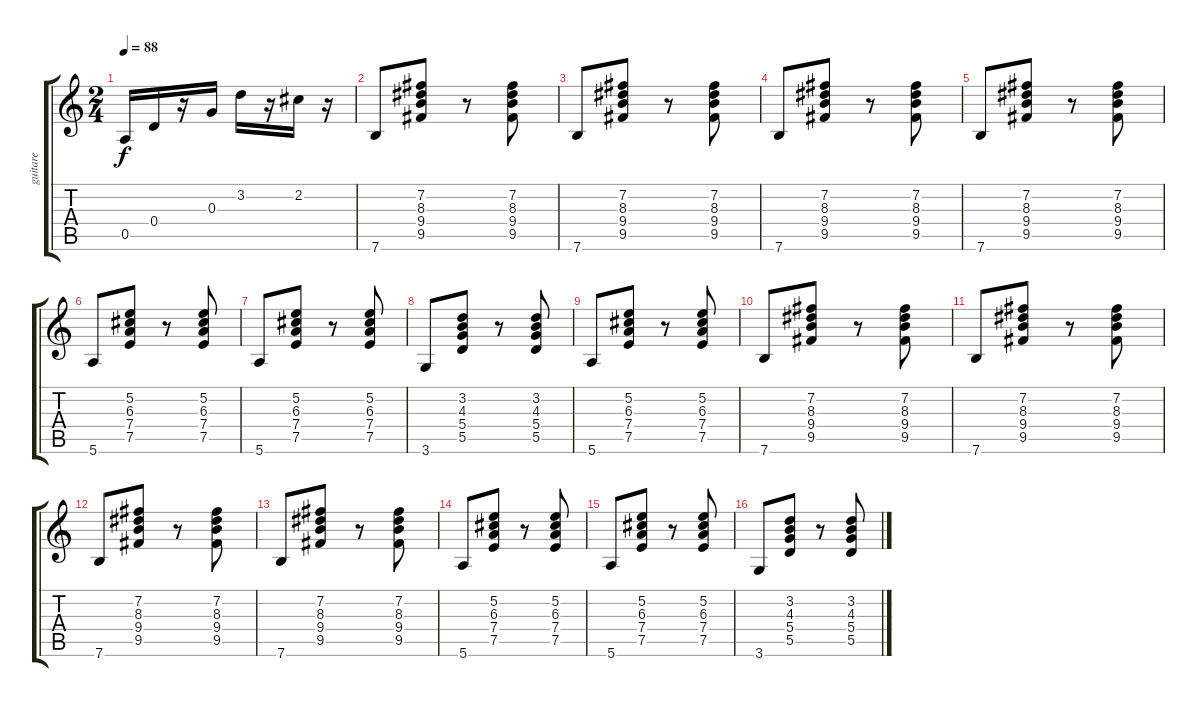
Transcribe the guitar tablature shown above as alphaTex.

\track ("guitare" "guitare") {instrument acousticguitarsteel}
\staff {score tabs}
\tuning (E4 B3 G3 D3 A2 E2) {hide}
\ts (2 4)
\tempo 88
\clef g2
\ks c
0.5.16{dy f} 0.4.16 r.16 0.3.16 3.2.16 r.16 2.2.16 r.16 |
7.6.8 (7.2 8.3 9.4 9.5).8 r.8 (7.2 8.3 9.4 9.5).8 |
7.6.8 (7.2 8.3 9.4 9.5).8 r.8 (7.2 8.3 9.4 9.5).8 |
7.6.8 (7.2 8.3 9.4 9.5).8 r.8 (7.2 8.3 9.4 9.5).8 |
7.6.8 (7.2 8.3 9.4 9.5).8 r.8 (7.2 8.3 9.4 9.5).8 |
5.6.8 (5.2 6.3 7.4 7.5).8 r.8 (5.2 6.3 7.4 7.5).8 |
5.6.8 (5.2 6.3 7.4 7.5).8 r.8 (5.2 6.3 7.4 7.5).8 |
3.6.8 (3.2 4.3 5.4 5.5).8 r.8 (3.2 4.3 5.4 5.5).8 |
5.6.8 (5.2 6.3 7.4 7.5).8 r.8 (5.2 6.3 7.4 7.5).8 |
7.6.8 (7.2 8.3 9.4 9.5).8 r.8 (7.2 8.3 9.4 9.5).8 |
7.6.8 (7.2 8.3 9.4 9.5).8 r.8 (7.2 8.3 9.4 9.5).8 |
7.6.8 (7.2 8.3 9.4 9.5).8 r.8 (7.2 8.3 9.4 9.5).8 |
7.6.8 (7.2 8.3 9.4 9.5).8 r.8 (7.2 8.3 9.4 9.5).8 |
5.6.8 (5.2 6.3 7.4 7.5).8 r.8 (5.2 6.3 7.4 7.5).8 |
5.6.8 (5.2 6.3 7.4 7.5).8 r.8 (5.2 6.3 7.4 7.5).8 |
3.6.8 (3.2 4.3 5.4 5.5).8 r.8 (3.2 4.3 5.4 5.5).8
